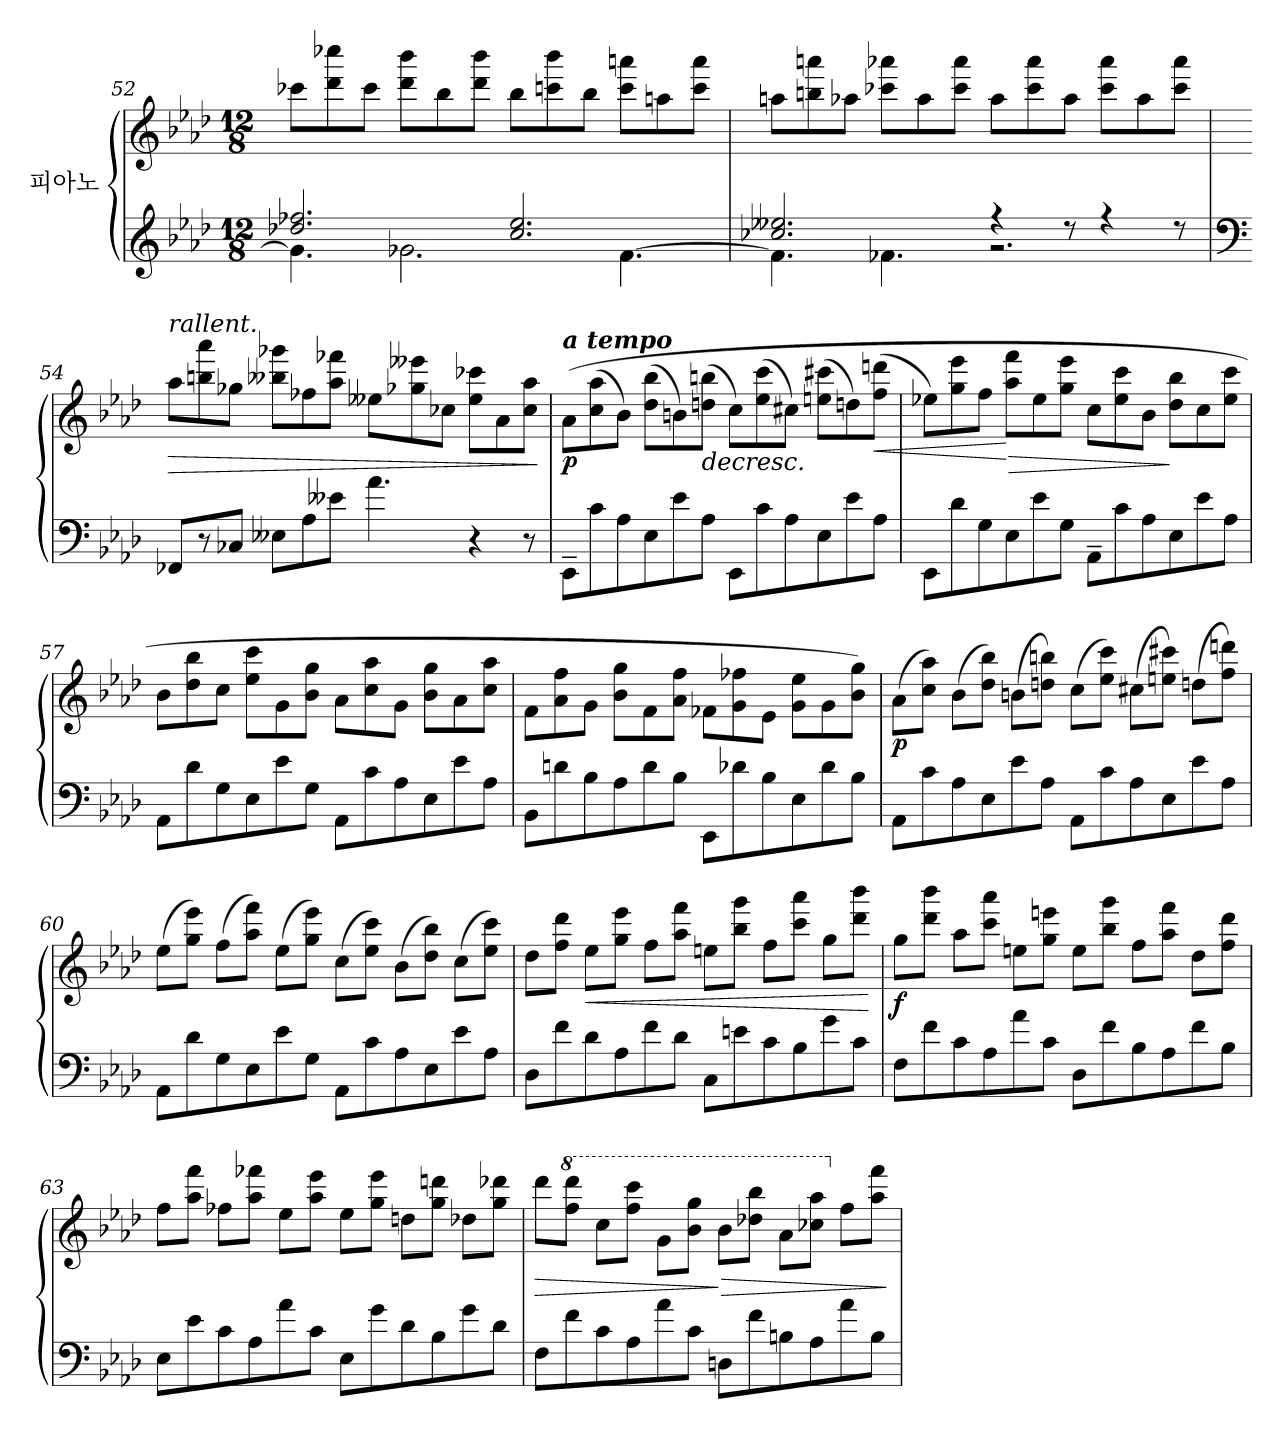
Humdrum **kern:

**kern	**kern	**dynam
*part1	*part1	*part1
*staff2	*staff1	*staff1/2
*I"피아노	*	*
!!LO:LB:g=z
*clefG2	*clefG2	*
*k[b-e-a-d-]	*k[b-e-a-d-]	*
*M12/8	*M12/8	*
=52	=52	=52
*^	*	*
4.g\]	2.dd-X/ 2.ff-X/	8ccc-X\L	.
.	.	8ddd-\ 8cccc-X\	.
.	.	8ccc-\J	.
2.g-X\	.	8ddd-\ 8bbb-\L	.
.	.	8bb-\	.
.	.	8ddd-\ 8bbb-\J	.
.	2.cc/ 2.ee-/	8bb-\L	.
.	.	8cccn\ 8bbb-\	.
.	.	8bb-\J	.
[4.f\	.	8ccc\ 8aaan\L	.
.	.	8aan\	.
.	.	8ccc\ 8aaa\J	.
=53	=53	=53	=53
4.f\]	2.cc-X/ 2.ee--X/	8aan\L	.
.	.	8bbn\ 8aaan\	.
.	.	8aa-X\J	.
4.f-X\	.	8ccc-X\ 8aaa-X\L	.
.	.	8aa-\	.
.	.	8ccc-\ 8aaa-\J	.
4r	2.r	8aa-\L	.
.	.	8ccc-\ 8aaa-\	.
8r	.	8aa-\J	.
4r	.	8ccc-\ 8aaa-\L	.
.	.	8aa-\	.
8r	.	8ccc-\ 8aaa-\J	.
*v	*v	*	*
!!LO:LB:g=z
=54	=54	=54
*clefF4	*	*
!	!LO:TX:a:i:t=rallent.	!
!	!	!LO:HP:b
8FF-X/L	8aa-\L	>
8r	8bbn\ 8aaa-\	.
*	*MM210	*
8C-X/J	8gg-X\J	.
8E--X\L	8bb--X\ 8ggg-X\L	.
*	*MM205	*
8A-\	8ff-X\	.
8e--X\J	8aa-\ 8fff-X\J	.
4.a-\	8ee--X\L	.
*	*MM203	*
.	8gg-X\ 8eee--X\	.
.	8cc-X\J	.
4r	8ee--\ 8ccc-X\L	.
*	*MM195	*
.	8a-\	.
8r	8cc-\ 8aa-\J	.
.	.	]
!!LO:LB:g=z
=55	=55	=55
!	!LO:TX:a:Bi:t=a tempo	!
!	!	!LO:DY:b
8EE-~\L	(>8a-\L	p
8c\	(>8cc\ 8aa-\	.
*	*MM195	*
8A-\	8b-\J)	.
8E-\	(>8dd-\ 8bb-\L	.
*	*MM203	*
8e-\	8bn\)	.
!	!	!LO:HP:b
8A-\J	(>8ddn\ 8bbn\J	>
*	*MM210	*
8EE-\L	8cc\L)	.
8c\	(>8ee-\ 8ccc\	.
*	*MM218	*
8A-\	8cc#X\J)	.
8E-\	(>8een\ 8ccc#X\L	.
*	*MM225	*
8e-\	8ddn\)	.
!	!	!LO:HP:b
8A-\J	(>8ff\ 8dddn\J	<
.	.	]
=56	=56	=56
*	*MM228	*
8EE-\L	8ee-X\L)	.
8d-\	8gg\ 8eee-\	.
8G\	8ff\J	.
!	!	!LO:HP:n=1:b
8E-\	8aa-\ 8fff\L	[ >
8e-\	8ee-\	.
8G\J	8gg\ 8eee-\J	.
8AA-~\L	8cc\L	.
8c\	8ee-\ 8ccc\	.
8A-\	8b-\J	.
8E-\	8dd-\ 8bb-\L	]
8e-\	8cc\	.
8A-\J	8ee-\ 8ccc\J	.
=57	=57	=57
8AA-\L	8b-\L	.
8d-\	8dd-\ 8bb-\	.
8G\	8cc\J	.
8E-\	8ee-\ 8ccc\L	.
8e-\	8g\	.
8G\J	8b-\ 8gg\J	.
8AA-\L	8a-\L	.
8c\	8cc\ 8aa-\	.
8A-\	8g\J	.
8E-\	8b-\ 8gg\L	.
8e-\	8a-\	.
8A-\J	8cc\ 8aa-\J	.
!!LO:LB:g=z
=58	=58	=58
8BB-\L	8f\L	.
8dn\	8a-\ 8ff\	.
8B-\	8g\J	.
8A-\	8b-\ 8gg\L	.
8d\	8f\	.
8B-\J	8a-\ 8ff\J	.
8EE-\L	8f-X\L	.
8d-X\	8g\ 8ff-X\	.
8B-\	8e-\J	.
8E-\	8g\ 8ee-\L	.
8d-\	8g\	.
8B-\J	8b-\ 8gg\J)	.
=59	=59	=59
!	!	!LO:DY:b
8AA-\L	(>8a-\L	p
8c\	8cc\ 8aa-\J)	.
8A-\	(>8b-\L	.
8E-\	8dd-\ 8bb-\J)	.
8e-\	(>8bn\L	.
8A-\J	8ddn\ 8bbn\J)	.
8AA-\L	(>8cc\L	.
8c\	8ee-\ 8ccc\J)	.
8A-\	(>8cc#X\L	.
8E-\	8een\ 8ccc#X\J)	.
8e-\	(>8ddn\L	.
8A-\J	8ff\ 8dddn\J)	.
!!LO:PB:g=z
=60	=60	=60
8AA-\L	(>8ee-\L	.
8d-\	8gg\ 8eee-\J)	.
8G\	(>8ff\L	.
8E-\	8aa-\ 8fff\J)	.
8e-\	(>8ee-\L	.
8G\J	8gg\ 8eee-\J)	.
8AA-\L	(>8cc\L	.
8c\	8ee-\ 8ccc\J)	.
8A-\	(>8b-\L	.
8E-\	8dd-\ 8bb-\J)	.
8e-\	(>8cc\L	.
8A-\J	8ee-\ 8ccc\J)	.
=61	=61	=61
8D-\L	8dd-\L	.
8f\	8ff\ 8ddd-\J	.
!	!	!LO:HP:b
8d-\	8ee-\L	<
8A-\	8gg\ 8eee-\J	.
8f\	8ff\L	.
8d-\J	8aa-\ 8fff\J	.
8C\L	8een\L	.
8en\	8bb-\ 8ggg\J	.
8c\	8ff\L	.
8B-\	8ccc\ 8aaa-\J	.
8g\	8gg\L	.
8c\J	8ddd-\ 8bbb-\J	.
.	.	[
!!LO:LB:g=z
=62	=62	=62
!	!	!LO:DY:b
8F\L	8gg\L	f
8f\	8ddd-\ 8bbb-\J	.
8c\	8aa-\L	.
8A-\	8ccc\ 8aaa-\J	.
8a-\	8een\L	.
8c\J	8gg\ 8eeen\J	.
8D-\L	8ee\L	.
8f\	8bb-\ 8ggg\J	.
8B-\	8ff\L	.
8A-\	8aa-\ 8fff\J	.
8f\	8dd-\L	.
8B-\J	8ff\ 8ddd-\J	.
=63	=63	=63
8E-\L	8ff\L	.
8e-\	8aa-\ 8fff\J	.
8c\	8ff-X\L	.
8A-\	8aa-\ 8fff-X\J	.
8a-\	8ee-\L	.
8c\J	8aa-\ 8eee-\J	.
8E-\L	8ee-\L	.
8g\	8gg\ 8eee-\J	.
8d-\	8ddn\L	.
8B-\	8gg\ 8dddn\J	.
8g\	8dd-X\L	.
8d-\J	8gg\ 8ddd-X\J	.
!!LO:LB:g=z
=64	=64	=64
!	!	!LO:HP:b
8F\L	8ddd-\L	>
*	*8va	*
8f\	8fff\ 8dddd-\J	.
8c\	8ccc\L	.
8A-\	8fff\ 8cccc\J	.
8a-\	8gg\L	.
8c\J	8bb-\ 8ggg\J	.
!	!	!LO:HP:n=1:b
8Dn\L	8bb-\L	] >
8f\	8ddd-X\ 8bbb-\J	.
8Bn\	8aa-\L	.
8A-\	8ccc-X\ 8aaa-\J	.
*	*X8va	*
8a-\	8ff\L	.
8B\J	8aa-\ 8fff\J	.
.	.	]
=	=	=
*-	*-	*-
